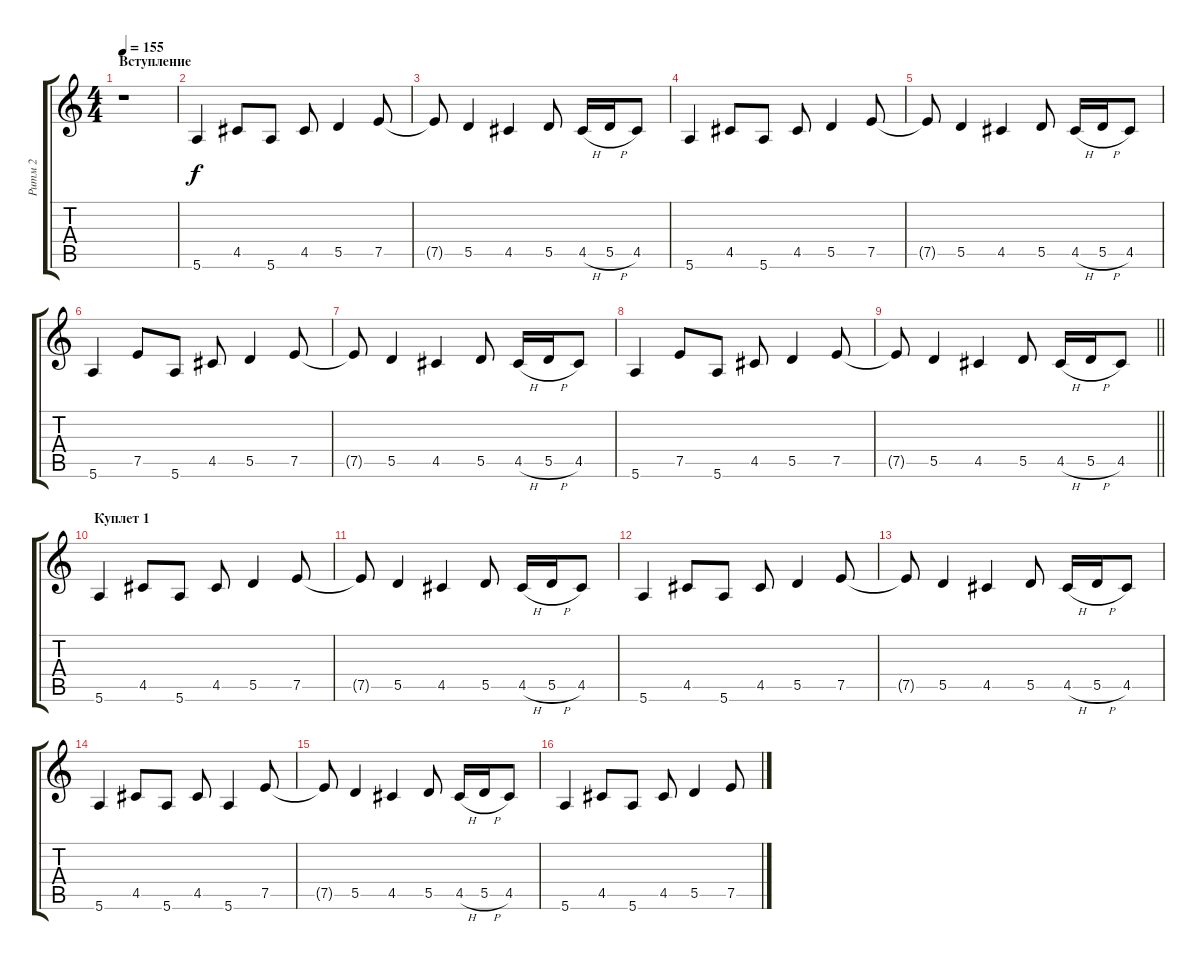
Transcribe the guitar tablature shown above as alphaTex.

\track ("Ритм 2" "Ритм 2") {instrument distortionguitar}
\staff {score tabs}
\tuning (E4 B3 G3 D3 A2 E2) {hide}
\ts (4 4)
\section ("" "Вступление")
\tempo 155
\clef g2
\ks c
r.1{dy f instrument distortionguitar} |
5.6.4 4.5.8 5.6.8 4.5.8 5.5.4 7.5.8 |
7.5{t}.8 5.5.4 4.5.4 5.5.8 4.5{h}.16 5.5{h}.16 4.5.8 |
5.6.4 4.5.8 5.6.8 4.5.8 5.5.4 7.5.8 |
7.5{t}.8 5.5.4 4.5.4 5.5.8 4.5{h}.16 5.5{h}.16 4.5.8 |
5.6.4 7.5.8 5.6.8 4.5.8 5.5.4 7.5.8 |
7.5{t}.8 5.5.4 4.5.4 5.5.8 4.5{h}.16 5.5{h}.16 4.5.8 |
5.6.4 7.5.8 5.6.8 4.5.8 5.5.4 7.5.8 |
\barLineRight lightlight
7.5{t}.8 5.5.4 4.5.4 5.5.8 4.5{h}.16 5.5{h}.16 4.5.8 |
\section ("" "Куплет 1")
5.6.4 4.5.8 5.6.8 4.5.8 5.5.4 7.5.8 |
7.5{t}.8 5.5.4 4.5.4 5.5.8 4.5{h}.16 5.5{h}.16 4.5.8 |
5.6.4 4.5.8 5.6.8 4.5.8 5.5.4 7.5.8 |
7.5{t}.8 5.5.4 4.5.4 5.5.8 4.5{h}.16 5.5{h}.16 4.5.8 |
5.6.4 4.5.8 5.6.8 4.5.8 5.6.4 7.5.8 |
7.5{t}.8 5.5.4 4.5.4 5.5.8 4.5{h}.16 5.5{h}.16 4.5.8 |
5.6.4 4.5.8 5.6.8 4.5.8 5.5.4 7.5.8
